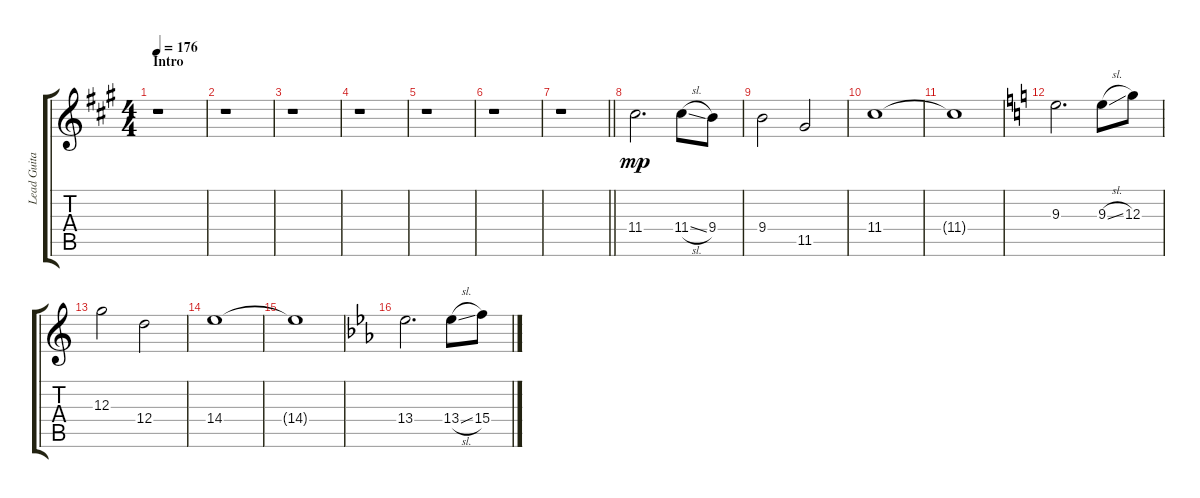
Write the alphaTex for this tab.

\track ("Lead Guitar C" "Lead Guita") {instrument distortionguitar}
\staff {score tabs}
\tuning (E4 B3 G3 D3 A2 E2) {hide}
\ts (4 4)
\section ("" "Intro")
\tempo 176
\clef g2
\ks f#minor
r.1{dy mp instrument distortionguitar} |
r.1 |
r.1 |
r.1 |
r.1 |
r.1 |
\barLineRight lightlight
r.1 |
\section ("" "")
11.4.2{d} 11.4{sl}.8 9.4.8 |
9.4.2 11.5.2 |
11.4.1 |
11.4{t}.1 |
\ks aminor
9.3.2{d} 9.3{sl}.8 12.3.8 |
12.3.2 12.4.2 |
14.4.1 |
14.4{t}.1 |
\ks cminor
13.4.2{d} 13.4{sl}.8 15.4.8
